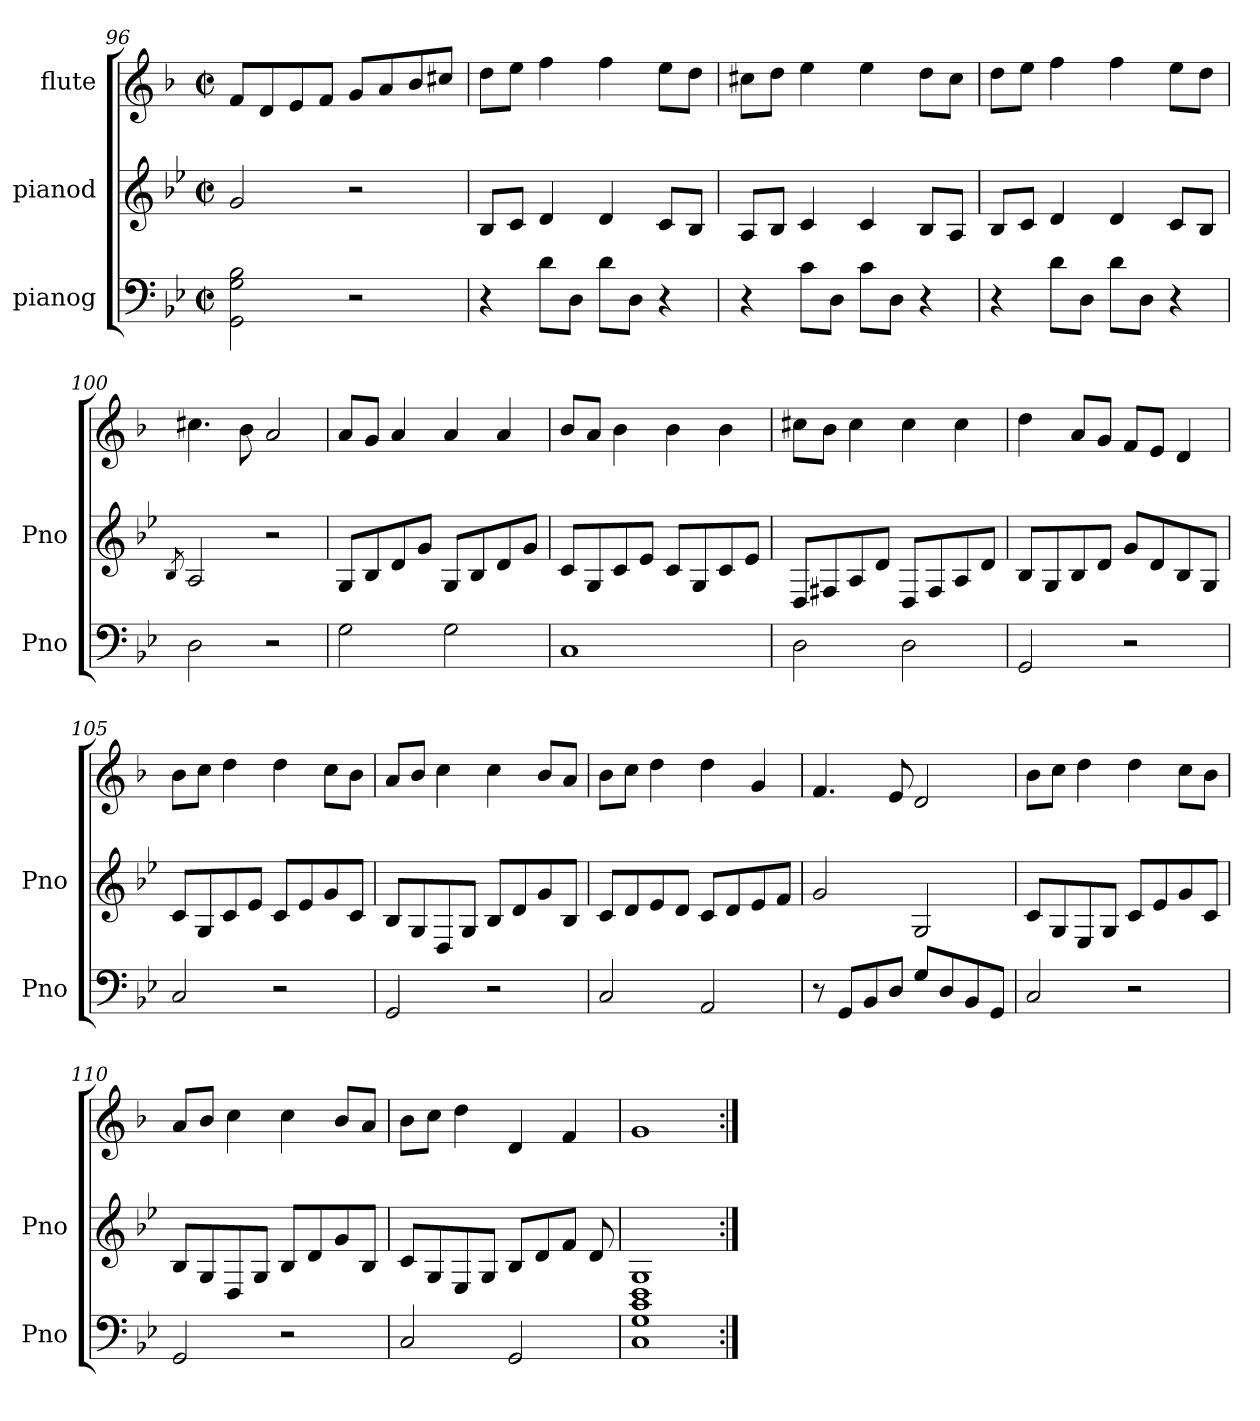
**kern	**kern	**kern
*part3	*part2	*part1
*staff3	*staff2	*staff1
*I"pianog	*I"pianod	*I"flute
*I'Pno	*I'Pno	*
*clefF4	*clefG2	*clefG2
*	*	*ITrd-3c-5
*k[b-e-]	*k[b-e-]	*k[b-e-]
*M4/4	*M4/4	*M4/4
*met(c|)	*met(c|)	*met(c|)
=96	=96	=96
2GG\ 2G\ 2B-\	2g/	8b-/L
.	.	8g/
.	.	8a/
.	.	8b-/J
2r	2r	8cc/L
.	.	8dd/
.	.	8ee-/
.	.	8ff#X/J
=97	=97	=97
4r	8B-/L	8gg\L
.	8c/J	8aa\J
8d\L	4d/	4bb-\
8D\J	.	.
8d\L	4d/	4bb-\
8D\J	.	.
4r	8c/L	8aa\L
.	8B-/J	8gg\J
!!LO:LB:g=z
=98	=98	=98
4r	8A/L	8ff#X\L
.	8B-/J	8gg\J
8c\L	4c/	4aa\
8D\J	.	.
8c\L	4c/	4aa\
8D\J	.	.
4r	8B-/L	8gg\L
.	8A/J	8ff#\J
=99	=99	=99
4r	8B-/L	8gg\L
.	8c/J	8aa\J
8d\L	4d/	4bb-\
8D\J	.	.
8d\L	4d/	4bb-\
8D\J	.	.
4r	8c/L	8aa\L
.	8B-/J	8gg\J
=100	=100	=100
.	8qB-/	.
2D\	2A/	4.ff#X\
.	.	8ee-\
2r	2r	2dd/
=101	=101	=101
2G\	8G/L	8dd/L
.	8B-/	8cc/J
.	8d/	4dd/
.	8g/J	.
2G\	8G/L	4dd/
.	8B-/	.
.	8d/	4dd/
.	8g/J	.
=102	=102	=102
1C	8c/L	8ee-/L
.	8G/	8dd/J
.	8c/	4ee-\
.	8e-/J	.
.	8c/L	4ee-\
.	8G/	.
.	8c/	4ee-\
.	8e-/J	.
!!LO:PB:g=z
=103	=103	=103
2D\	8D/L	8ff#X\L
.	8F#X/	8ee-\J
.	8A/	4ff#\
.	8d/J	.
2D\	8D/L	4ff#\
.	8F#/	.
.	8A/	4ff#\
.	8d/J	.
=104	=104	=104
2GG/	8B-/L	4gg\
.	8G/	.
.	8B-/	8dd/L
.	8d/J	8cc/J
2r	8g/L	8b-/L
.	8d/	8a/J
.	8B-/	4g/
.	8G/J	.
=105	=105	=105
2C/	8c/L	8ee-\L
.	8G/	8ff\J
.	8c/	4gg\
.	8e-/J	.
2r	8c/L	4gg\
.	8e-/	.
.	8g/	8ff\L
.	8c/J	8ee-\J
=106	=106	=106
2GG/	8B-/L	8dd/L
.	8G/	8ee-/J
.	8D/	4ff\
.	8G/J	.
2r	8B-/L	4ff\
.	8d/	.
.	8g/	8ee-/L
.	8B-/J	8dd/J
!!LO:LB:g=z
=107	=107	=107
2C/	8c/L	8ee-\L
.	8d/	8ff\J
.	8e-/	4gg\
.	8d/J	.
2AA/	8c/L	4gg\
.	8d/	.
.	8e-/	4cc/
.	8f/J	.
=108	=108	=108
8r	2g/	4.b-/
8GG/L	.	.
8BB-/	.	.
8D/J	.	8a/
8G/L	2G/	2g/
8D/	.	.
8BB-/	.	.
8GG/J	.	.
=109	=109	=109
2C/	8c/L	8ee-\L
.	8G/	8ff\J
.	8E-/	4gg\
.	8G/J	.
2r	8c/L	4gg\
.	8e-/	.
.	8g/	8ff\L
.	8c/J	8ee-\J
=110	=110	=110
2GG/	8B-/L	8dd/L
.	8G/	8ee-/J
.	8D/	4ff\
.	8G/J	.
2r	8B-/L	4ff\
.	8d/	.
.	8g/	8ee-/L
.	8B-/J	8dd/J
!!LO:LB:g=z
=111	=111	=111
2C/	8c/L	8ee-\L
.	8G/	8ff\J
.	8E-/	4gg\
.	8G/J	.
2GG/	8B-/L	4g/
.	8d/	.
.	8f/J	4b-/
.	8d/	.
=112	=112	=112
1C 1G 1c 1e-	1G	1cc
=:|!	=:|!	=:|!
*-	*-	*-
